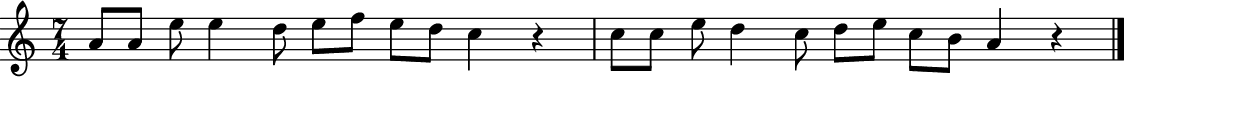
% MusicXML to Lilypond converter by Kovi

szovegAAA = \lyricmode {  "Én" "fel" -- "ke" -- "lék" "jó" "reg" -- "vel" "haj" -- "nal" -- "ba," "én" "fel" -- "ke" -- "lék" "jó" "reg" -- "vel" "haj" -- "nal" -- "ba."  }

% Analyzing...
% 1 parts
% 1 Staff
% forceBassClefActive = 
melody = {
% 22 notes in the part
% 1 voices

\new Staff
\new Voice {
% 22 notes
% 2 mesaures

% Measure 1
\clef "treble"
\key c \major
\time 7/4 
a'8 a'8 e''8 e''4 d''8 e''8 f''8 e''8 d''8 c''4 r4 
% Measure 2
c''8 c''8 e''8 d''4 c''8 d''8 e''8 c''8 b'8 a'4 r4 \bar "|." 
} % voice
} % melody


harmonies = \chordmode {

}

\include "../../definitions.ly"
